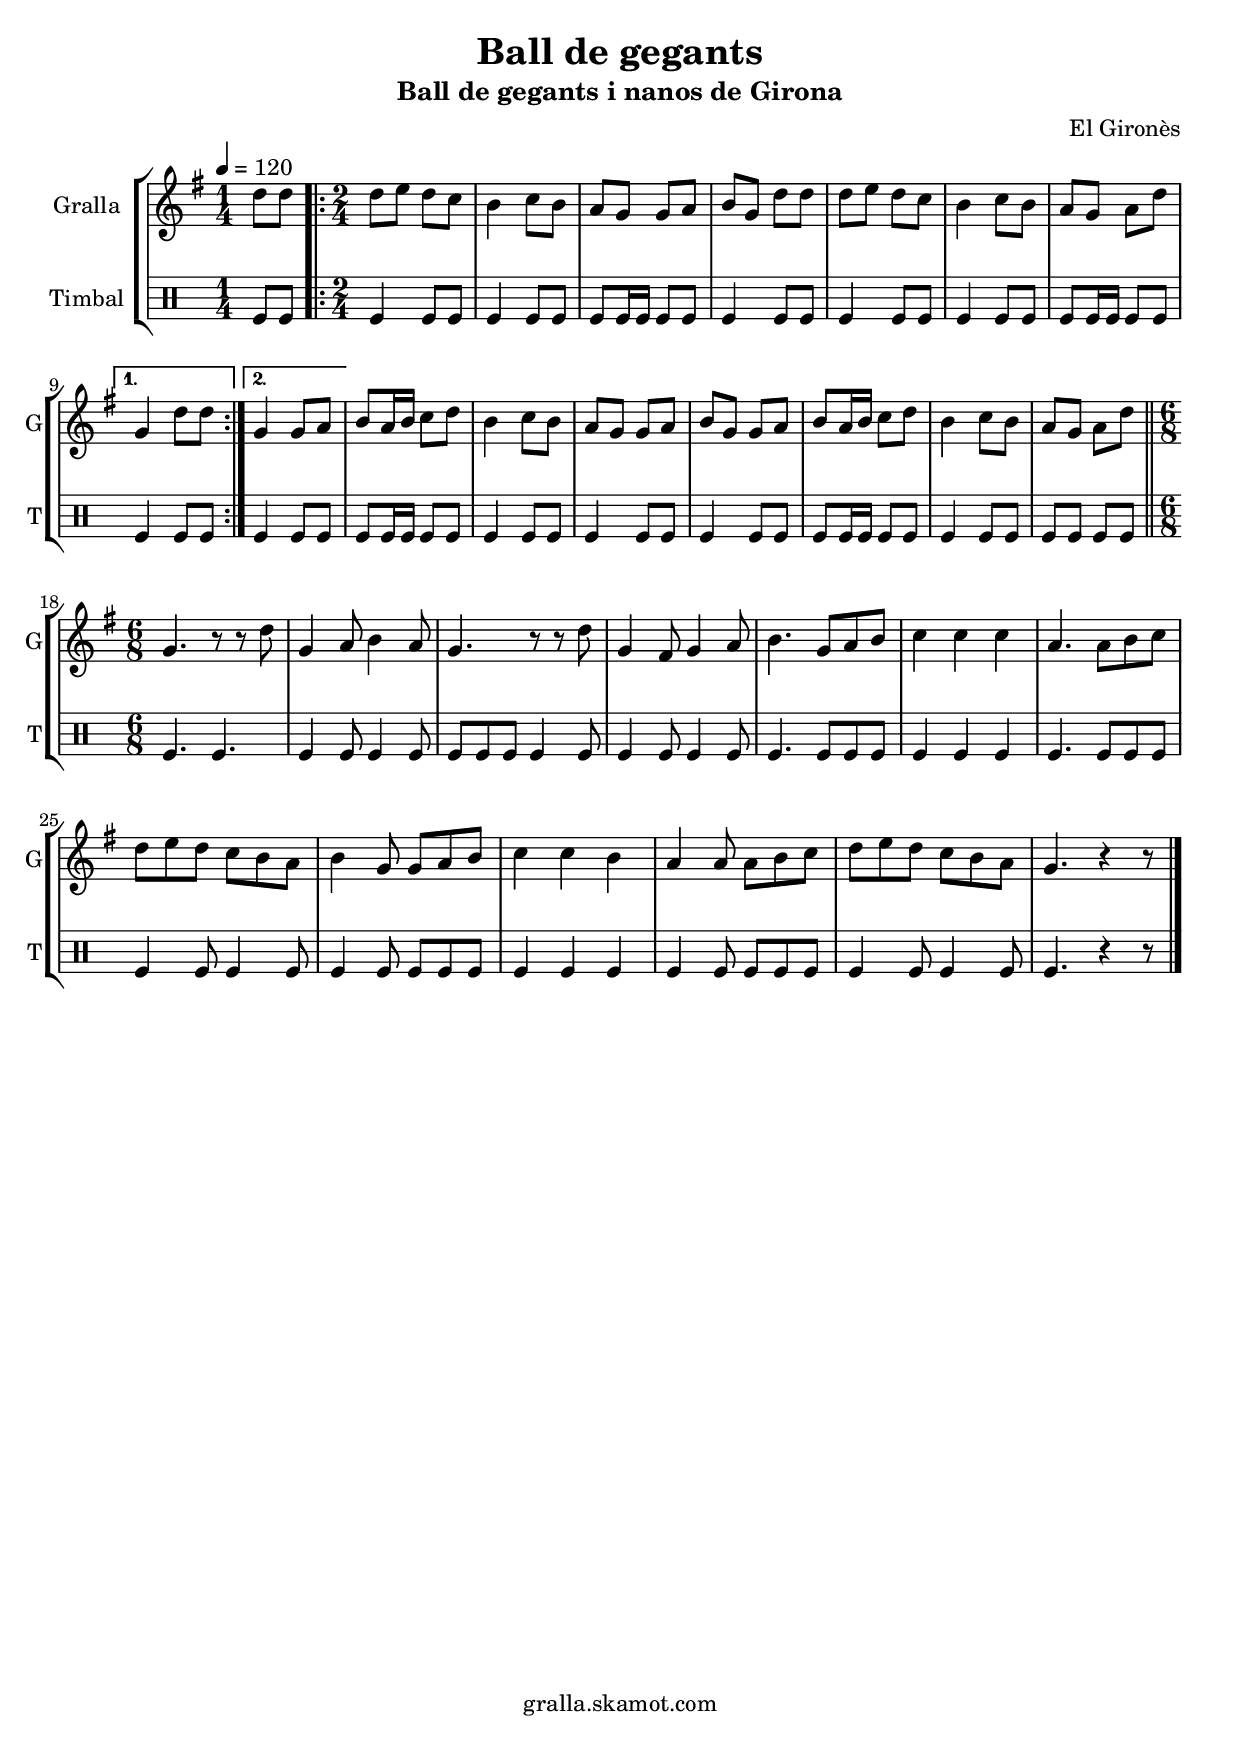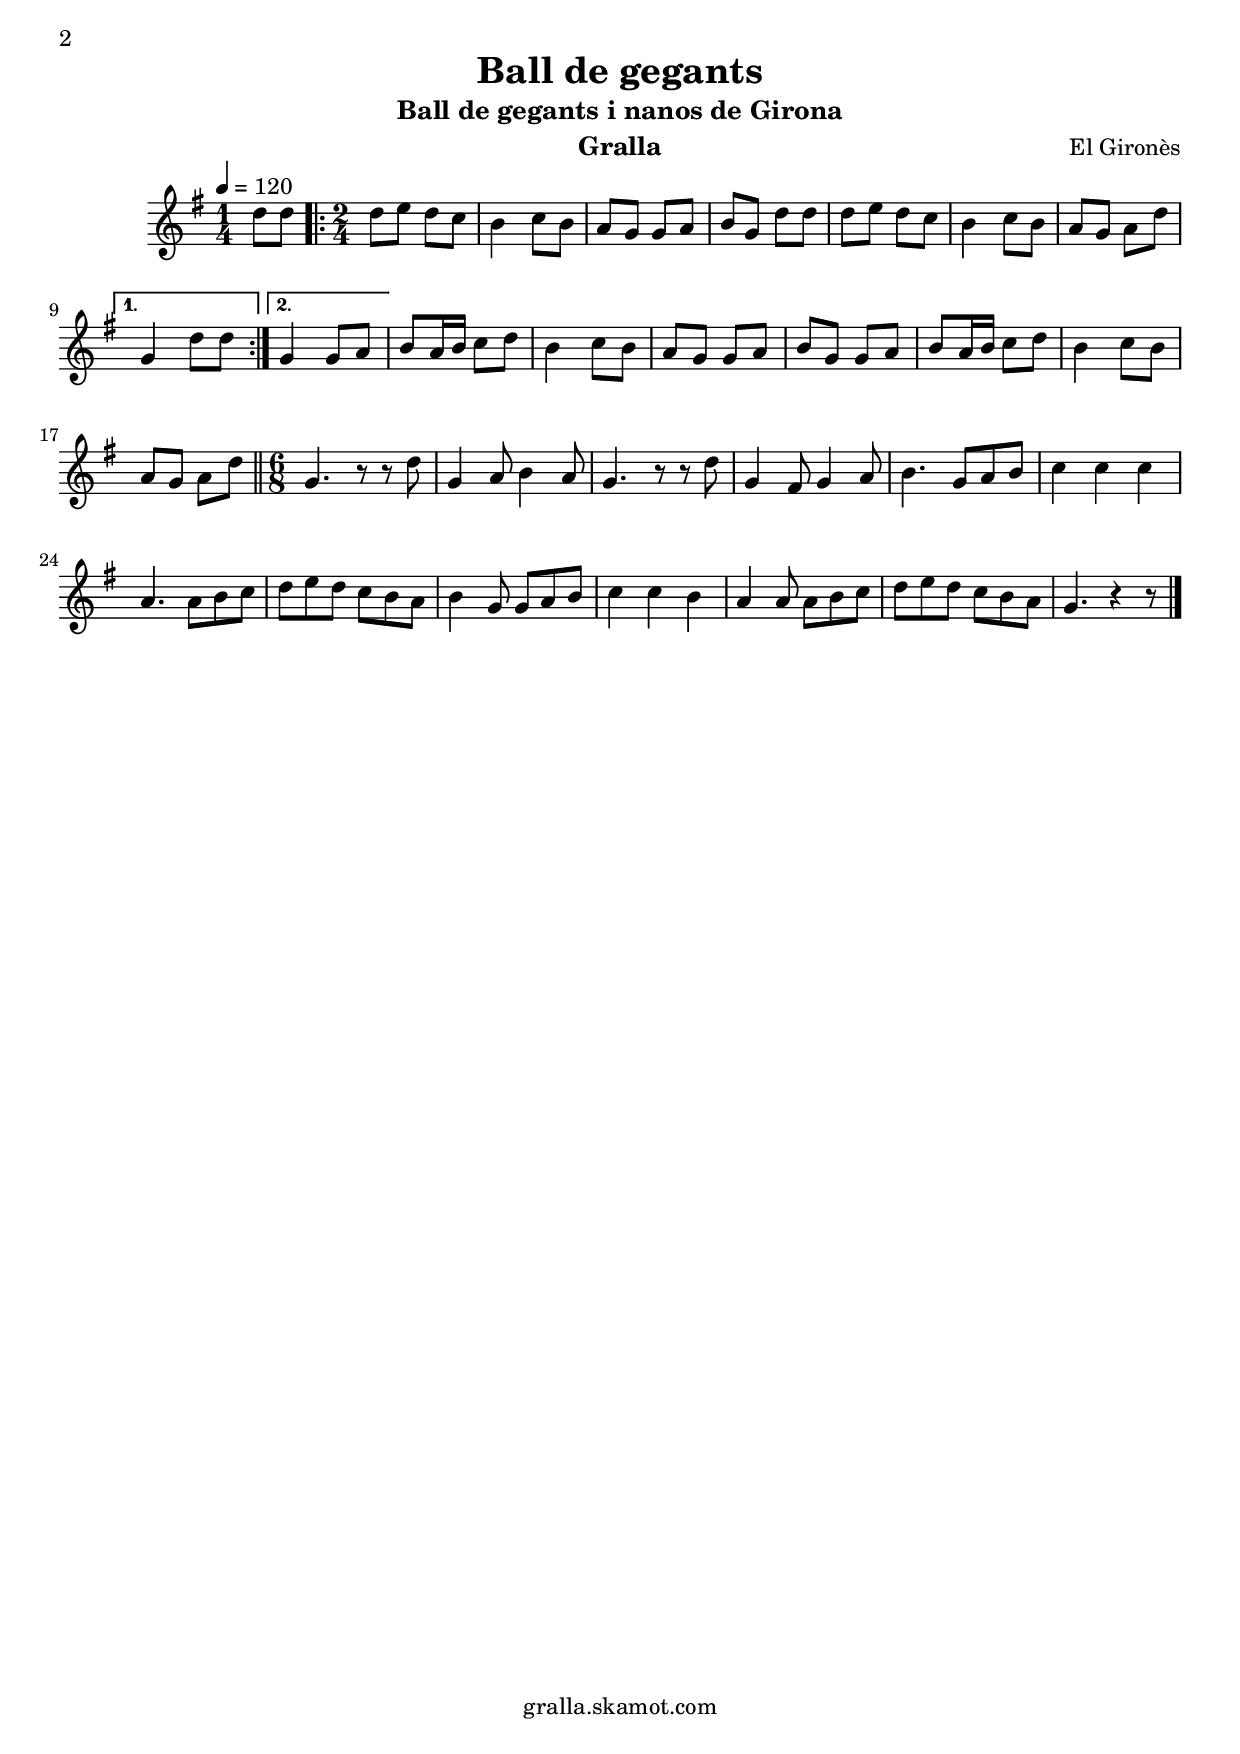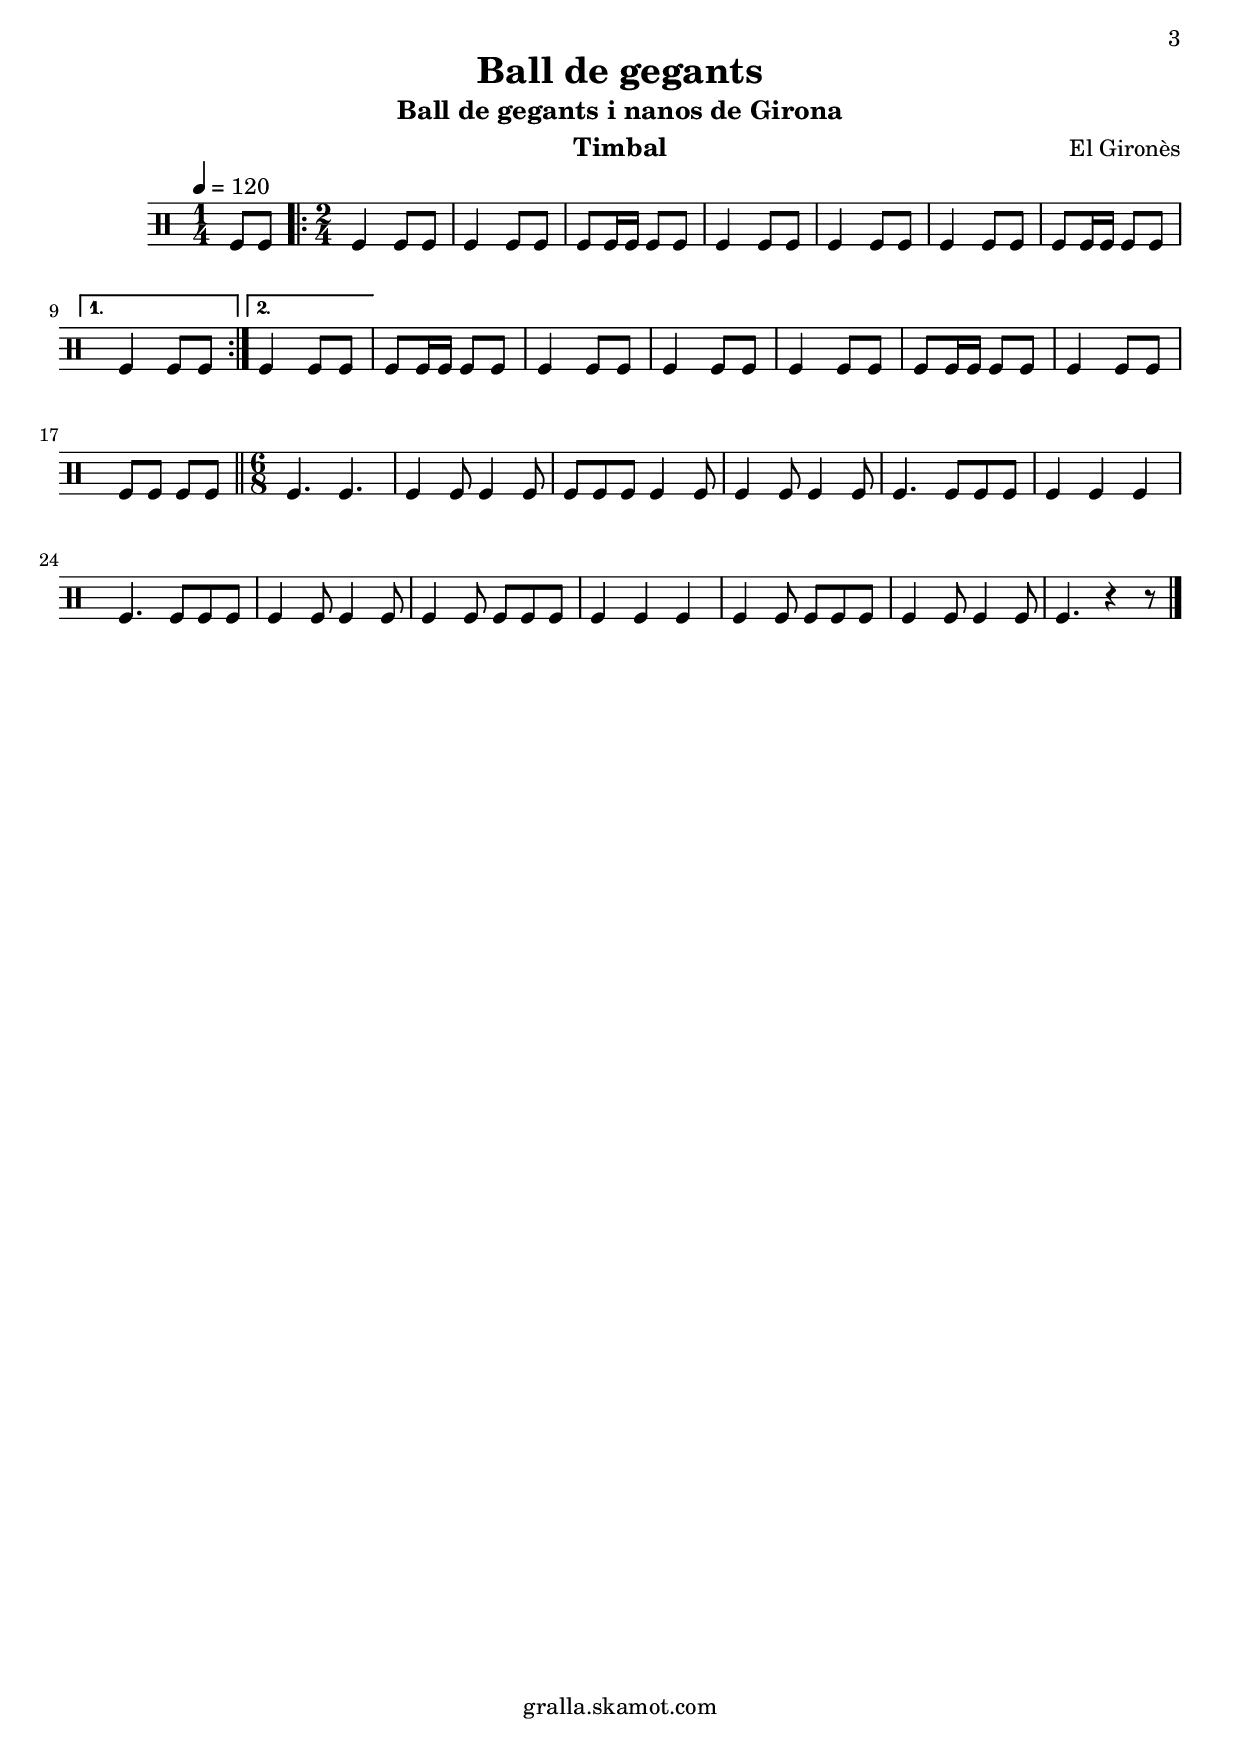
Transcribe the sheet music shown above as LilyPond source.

\version "2.16.2"

\header {
  dedication=""
  title="Ball de gegants"
  subtitle="Ball de gegants i nanos de Girona"
  subsubtitle=""
  poet=""
  meter=""
  piece=""
  composer="El Gironès"
  arranger=""
  opus=""
  instrument=""
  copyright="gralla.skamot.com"
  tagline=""
}

liniaroAa =
\relative d''
{
  \tempo 4=120
  \clef treble
  \key g \major
  \time 1/4
  d8 d  |
  \time 2/4   \repeat volta 2 { d8 e d c  |
  b4 c8 b  |
  a8 g g a  |
  %05
  b8 g d' d  |
  d8 e d c  |
  b4 c8 b  |
  a8 g a d }
  \alternative { { g,4 d'8 d }
  %10
  { g,4 g8 a } }
  b8 a16 b c8 d  |
  b4 c8 b  |
  a8 g g a  |
  b8 g g a  |
  %15
  b8 a16 b c8 d  |
  b4 c8 b  |
  a8 g a d  \bar "||"
  \time 6/8   g,4. r8 r d'  |
  g,4 a8 b4 a8  |
  %20
  g4. r8 r d'  |
  g,4 fis8 g4 a8  |
  b4. g8 a b  |
  c4 c c  |
  a4. a8 b c  |
  %25
  d8 e d c b a  |
  b4 g8 g a b  |
  c4 c b  |
  a4 a8 a b c  |
  d8 e d c b a  |
  %30
  g4. r4 r8  \bar "|." % kompletite
}

liniaroAb =
\drummode
{
  \tempo 4=120
  \time 1/4
  tomfl8 tomfl  |
  \time 2/4   \repeat volta 2 { tomfl4 tomfl8 tomfl  |
  tomfl4 tomfl8 tomfl  |
  tomfl8 tomfl16 tomfl tomfl8 tomfl  |
  %05
  tomfl4 tomfl8 tomfl  |
  tomfl4 tomfl8 tomfl  |
  tomfl4 tomfl8 tomfl  |
  tomfl8 tomfl16 tomfl tomfl8 tomfl }
  \alternative { { tomfl4 tomfl8 tomfl }
  %10
  { tomfl4 tomfl8 tomfl } }
  tomfl8 tomfl16 tomfl tomfl8 tomfl  |
  tomfl4 tomfl8 tomfl  |
  tomfl4 tomfl8 tomfl  |
  tomfl4 tomfl8 tomfl  |
  %15
  tomfl8 tomfl16 tomfl tomfl8 tomfl  |
  tomfl4 tomfl8 tomfl  |
  tomfl8 tomfl tomfl tomfl  \bar "||"
  \time 6/8   tomfl4. tomfl  |
  tomfl4 tomfl8 tomfl4 tomfl8  |
  %20
  tomfl8 tomfl tomfl tomfl4 tomfl8  |
  tomfl4 tomfl8 tomfl4 tomfl8  |
  tomfl4. tomfl8 tomfl tomfl  |
  tomfl4 tomfl tomfl  |
  tomfl4. tomfl8 tomfl tomfl  |
  %25
  tomfl4 tomfl8 tomfl4 tomfl8  |
  tomfl4 tomfl8 tomfl tomfl tomfl  |
  tomfl4 tomfl tomfl  |
  tomfl4 tomfl8 tomfl tomfl tomfl  |
  tomfl4 tomfl8 tomfl4 tomfl8  |
  %30
  tomfl4. r4 r8  \bar "|." % kompletite
}

\bookpart {
  \score {
    \new StaffGroup {
      \override Score.RehearsalMark.self-alignment-X = #LEFT
      <<
        \new Staff \with {instrumentName = #"Gralla" shortInstrumentName = #"G"} \liniaroAa
        \new DrumStaff \with {instrumentName = #"Timbal" shortInstrumentName = #"T"} \liniaroAb
      >>
    }
    \layout {}
  }
  \score { \unfoldRepeats
    \new StaffGroup {
      \override Score.RehearsalMark.self-alignment-X = #LEFT
      <<
        \new Staff \with {instrumentName = #"Gralla" shortInstrumentName = #"G"} \liniaroAa
        \new DrumStaff \with {instrumentName = #"Timbal" shortInstrumentName = #"T"} \liniaroAb
      >>
    }
    \midi {
      \set Staff.midiInstrument = "oboe"
      \set DrumStaff.midiInstrument = "drums"
    }
  }
}

\bookpart {
  \header {instrument="Gralla"}
  \score {
    \new StaffGroup {
      \override Score.RehearsalMark.self-alignment-X = #LEFT
      <<
        \new Staff \liniaroAa
      >>
    }
    \layout {}
  }
  \score { \unfoldRepeats
    \new StaffGroup {
      \override Score.RehearsalMark.self-alignment-X = #LEFT
      <<
        \new Staff \liniaroAa
      >>
    }
    \midi {
      \set Staff.midiInstrument = "oboe"
      \set DrumStaff.midiInstrument = "drums"
    }
  }
}

\bookpart {
  \header {instrument="Timbal"}
  \score {
    \new StaffGroup {
      \override Score.RehearsalMark.self-alignment-X = #LEFT
      <<
        \new DrumStaff \liniaroAb
      >>
    }
    \layout {}
  }
  \score { \unfoldRepeats
    \new StaffGroup {
      \override Score.RehearsalMark.self-alignment-X = #LEFT
      <<
        \new DrumStaff \liniaroAb
      >>
    }
    \midi {
      \set Staff.midiInstrument = "oboe"
      \set DrumStaff.midiInstrument = "drums"
    }
  }
}

